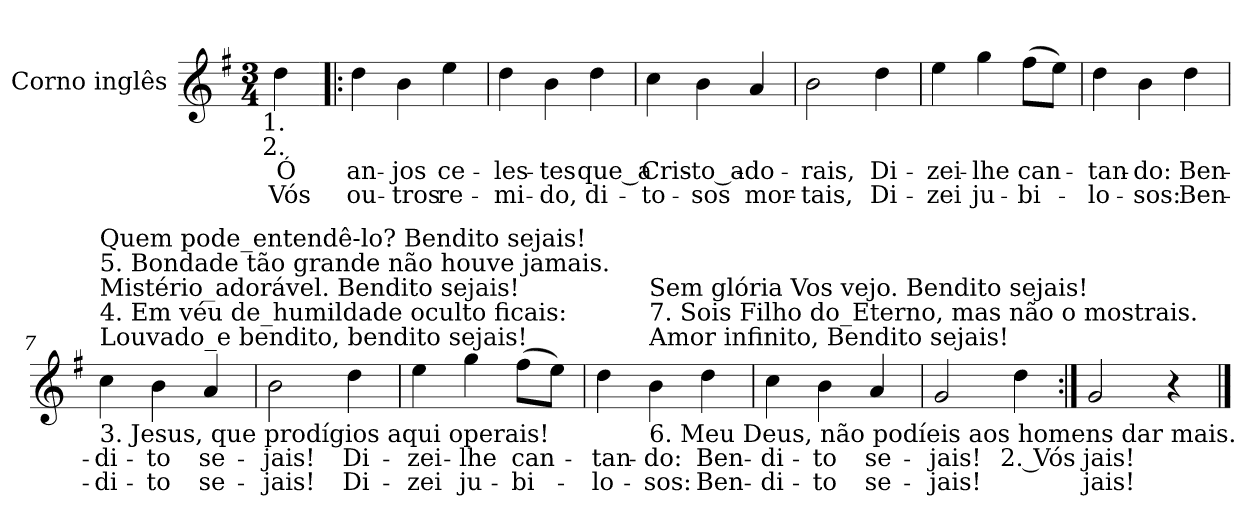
**kern	**text	**text
*part1	*part1	*part1
*staff1	*staff1	*staff1
*I"Corno inglês	*	*
*I'Co. in.	*	*
!!LO:PB:g=z
*clefG2	*	*
*ITrd4c7	*	*
*k[]	*	*
*C:	*	*
*M3/4	*	*
*MM90	*	*
=	=	=
!LO:TX:b:cj:t=1.	!	!
!LO:TX:b:cj:t=2.	!	!
!	!LO:LY:b:color=#000000	!LO:LY:b:color=#000000
4gi\	Ó	Vós
=1!|:	=1!|:	=1!|:
!	!LO:LY:b:color=#000000	!LO:LY:b:color=#000000
4gi\	an-	ou-
!	!LO:LY:b:color=#000000	!LO:LY:b:color=#000000
4ei\	-jos	-tros
!	!LO:LY:b:color=#000000	!LO:LY:b:color=#000000
4ai\	ce-	re-
=2	=2	=2
!	!LO:LY:b:color=#000000	!LO:LY:b:color=#000000
4gi\	-les-	-mi-
!	!LO:LY:b:color=#000000	!LO:LY:b:color=#000000
4ei\	-tes	-do,
!	!LO:LY:b:color=#000000	!LO:LY:b:color=#000000
4gi\	que_a	di-
=3	=3	=3
!	!LO:LY:b:color=#000000	!LO:LY:b:color=#000000
4fi\	Cris-	-to-
!	!LO:LY:b:color=#000000	!LO:LY:b:color=#000000
4ei\	-to_a-	-sos
!	!LO:LY:b:color=#000000	!LO:LY:b:color=#000000
4di/	-do-	mor-
=4	=4	=4
!	!LO:LY:b:color=#000000	!LO:LY:b:color=#000000
2ei\	-rais,	-tais,
!	!LO:LY:b:color=#000000	!LO:LY:b:color=#000000
4gi\	Di-	Di-
=5	=5	=5
!	!LO:LY:b:color=#000000	!LO:LY:b:color=#000000
4ai\	-zei-	-zei
!	!LO:LY:b:color=#000000	!LO:LY:b:color=#000000
4cci\	-lhe	ju-
!	!LO:LY:b:color=#000000	!LO:LY:b:color=#000000
(8bi\L	can-	-bi-
8ai\J)	.	.
=6	=6	=6
!	!LO:LY:b:color=#000000	!LO:LY:b:color=#000000
4gi\	-tan-	-lo-
!	!LO:LY:b:color=#000000	!LO:LY:b:color=#000000
4ei\	-do:	-sos:
!	!LO:LY:b:color=#000000	!LO:LY:b:color=#000000
4gi\	Ben-	Ben-
!!LO:LB:g=z
=7	=7	=7
!LO:TX:b:t=3. Jesus, que prodígios aqui operais!	!	!
!LO:TX:t=Louvado_e bendito, bendito sejais!	!	!
!LO:TX:t=4. Em véu de_humildade oculto ficais&colon;	!	!
!LO:TX:t=Mistério_adorável. Bendito sejais!	!	!
!LO:TX:t=5. Bondade tão grande não houve jamais.	!	!
!LO:TX:t=Quem pode_entendê-lo? Bendito sejais!	!	!
!	!LO:LY:b:color=#000000	!LO:LY:b:color=#000000
4fi\	-di-	-di-
!	!LO:LY:b:color=#000000	!LO:LY:b:color=#000000
4ei\	-to	-to
!	!LO:LY:b:color=#000000	!LO:LY:b:color=#000000
4di/	se-	se-
=8	=8	=8
!	!LO:LY:b:color=#000000	!LO:LY:b:color=#000000
2ei\	-jais!	-jais!
!	!LO:LY:b:color=#000000	!LO:LY:b:color=#000000
4gi\	Di-	Di-
=9	=9	=9
!	!LO:LY:b:color=#000000	!LO:LY:b:color=#000000
4ai\	-zei-	-zei
!	!LO:LY:b:color=#000000	!LO:LY:b:color=#000000
4cci\	-lhe	ju-
!	!LO:LY:b:color=#000000	!LO:LY:b:color=#000000
(8bi\L	can-	-bi-
8ai\J)	.	.
=10	=10	=10
!	!LO:LY:b:color=#000000	!LO:LY:b:color=#000000
4gi\	-tan-	-lo-
!LO:TX:b:t=6. Meu Deus, não podíeis aos homens dar mais.	!	!
!LO:TX:t=Amor infinito, Bendito sejais!	!	!
!LO:TX:t=7. Sois Filho do_Eterno, mas não o mostrais.	!	!
!LO:TX:t=Sem glória Vos vejo. Bendito sejais!	!	!
!	!LO:LY:b:color=#000000	!LO:LY:b:color=#000000
4ei\	-do:	-sos:
!	!LO:LY:b:color=#000000	!LO:LY:b:color=#000000
4gi\	Ben-	Ben-
=11	=11	=11
!	!LO:LY:b:color=#000000	!LO:LY:b:color=#000000
4fi\	-di-	-di-
!	!LO:LY:b:color=#000000	!LO:LY:b:color=#000000
4ei\	-to	-to
!	!LO:LY:b:color=#000000	!LO:LY:b:color=#000000
4di/	se-	se-
=12	=12	=12
!	!LO:LY:b:color=#000000	!LO:LY:b:color=#000000
2ci/	-jais!	-jais!
!	!LO:LY:b:color=#000000	!
4gi\	2. Vós	.
=13:|!	=13:|!	=13:|!
!	!LO:LY:b:color=#000000	!LO:LY:b:color=#000000
2ci/	jais!	jais!
4r	.	.
==	==	==
*-	*-	*-
